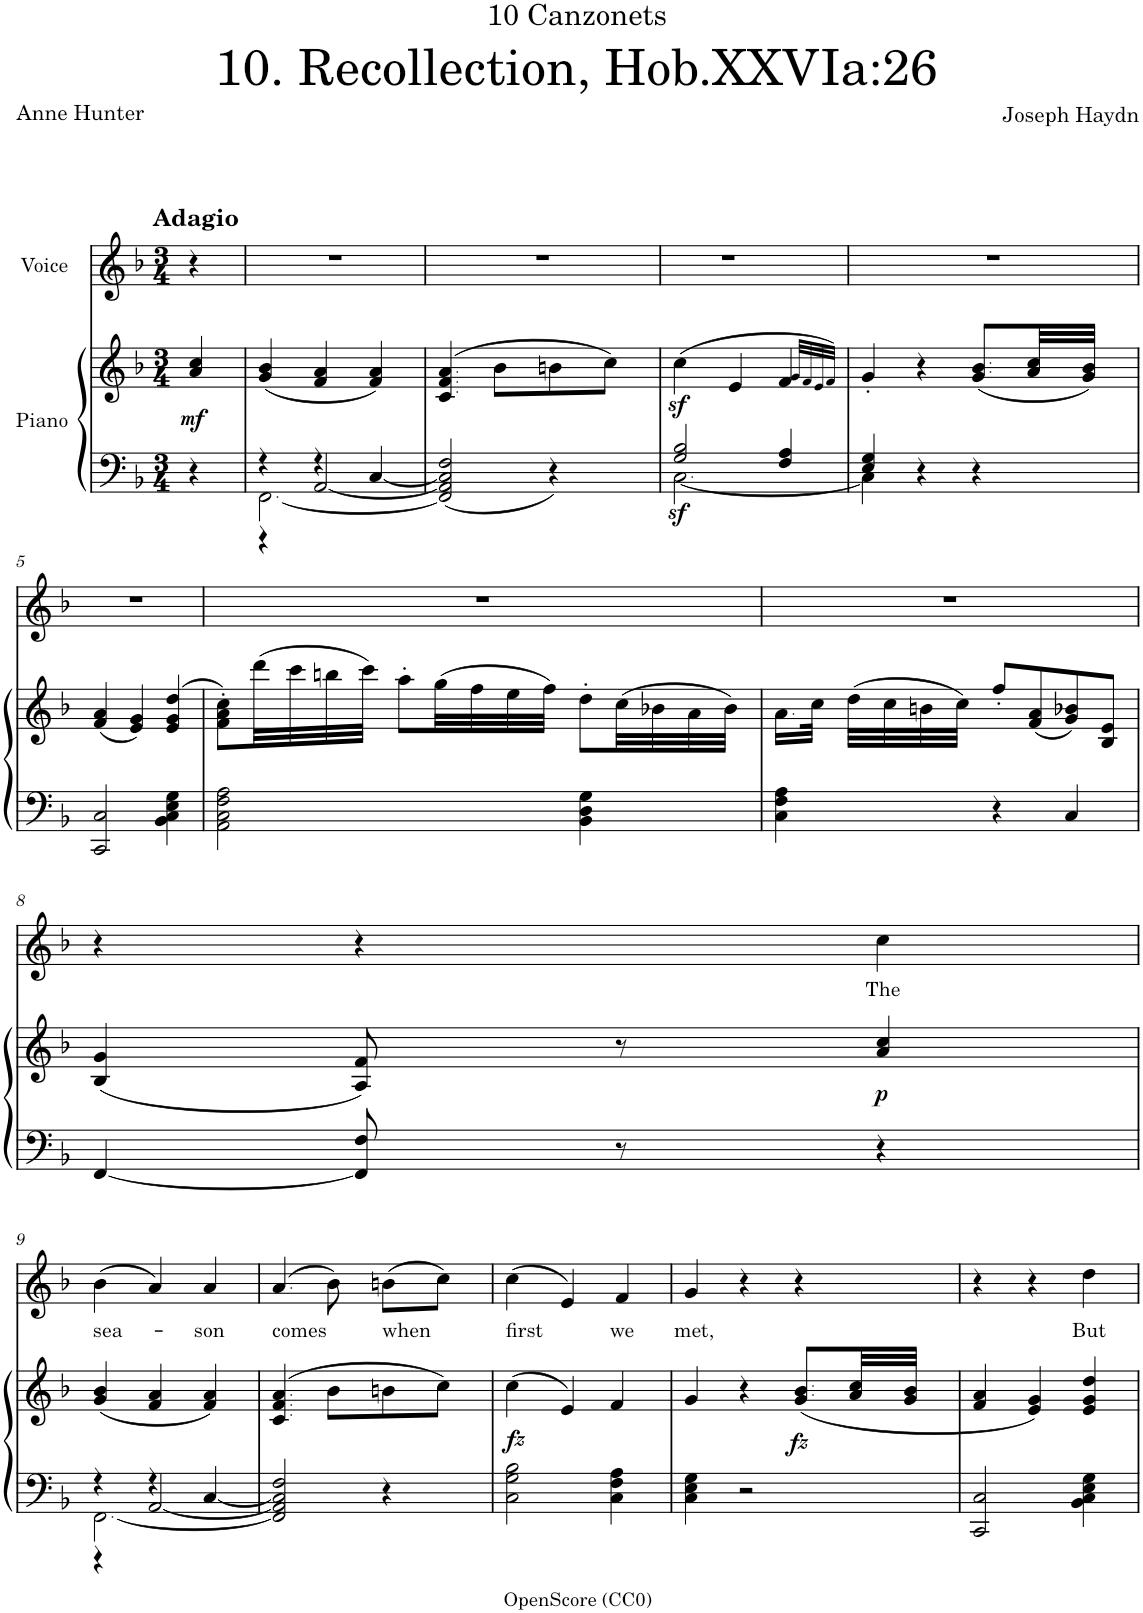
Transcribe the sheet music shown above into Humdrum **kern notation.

**kern	**kern	**dynam	**kern	**text
*part2	*part2	*part2	*part1	*part1
*staff3	*staff2	*staff2/3	*staff1	*staff1
*I"Piano	*	*	*I"Voice	*
*I'Pno	*	*	*	*
*clefF4	*clefG2	*	*clefG2	*
*k[b-]	*k[b-]	*	*k[b-]	*
*M3/4	*M3/4	*	*M3/4	*
=	=	=	=	=
!	!	!	!LO:TX:a:B:t=Adagio	!
!	!	!LO:DY:b	!	!
4r	4a/ 4cc/	mf	4r	.
=1	=1	=1	=1	=1
*^	*	*	*	*
*	*^	*	*	*	*
4r	[2.FF\	4r	(4g/ 4b-/	.	2.r	.
4r	.	[<2AA/	4f/ 4a/	.	.	.
[<4C/	.	.	4f/ 4a/)	.	.	.
*v	*v	*v	*	*	*	*
=2	=2	=2	=2	=2
2FF/] 2AA/] 2C/] 2F/	(4.c/ 4.f/ 4.a/	.	2.r	.
.	8b-\L	.	.	.
4r	8bn\	.	.	.
.	8cc\J)	.	.	.
=3	=3	=3	=3	=3
*^	*	*	*	*
!	!	!	!LO:DY:b=2	!	!
2G/ 2B-/	[2.C\	(4ccz<\	sf	2.r	.
.	.	4e/	.	.	.
4F/ 4A/	.	4f/	.	.	.
.	.	32qg/LLL	.	.	.
.	.	32qf/	.	.	.
.	.	32qe/	.	.	.
.	.	32qf/JJJ)	.	.	.
=4	=4	=4	=4	=4	=4
4E/ 4G/	4C\]	4g'/	.	2.r	.
4r	4ryy	4r	.	.	.
4r	4ryy	(8.g/ 8.b-/L	.	.	.
.	.	32a/ 32cc/LL	.	.	.
.	.	32g/ 32b-/JJJ)	.	.	.
*v	*v	*	*	*	*
!!LO:LB:g=z
=5	=5	=5	=5	=5
2CC/ 2C/	(4f/ 4a/	.	2.r	.
.	4e/ 4g/)	.	.	.
4BB-\ 4C\ 4E\ 4G\	(4e/ 4g/ 4dd/	.	.	.
=6	=6	=6	=6	=6
2AA\ 2C\ 2F\ 2A\	8f\' 8a\' 8cc\'L)	.	2.r	.
.	(32ddd\LL	.	.	.
.	32ccc\	.	.	.
.	32bbn\	.	.	.
.	32ccc\JJJ)	.	.	.
.	8aa'\L	.	.	.
.	(32gg\LL	.	.	.
.	32ff\	.	.	.
.	32ee\	.	.	.
.	32ff\JJJ)	.	.	.
4BB-\ 4D\ 4G\	8dd'\L	.	.	.
.	(32cc\LL	.	.	.
.	32b-X\	.	.	.
.	32a\	.	.	.
.	32b-\JJJ)	.	.	.
=7	=7	=7	=7	=7
4C\ 4F\ 4A\	16.a\LL	.	2.r	.
.	32cc\JJk	.	.	.
.	(32dd\LLL	.	.	.
.	32cc\	.	.	.
.	32bn\	.	.	.
.	32cc\JJJ)	.	.	.
4r	8ff'/L	.	.	.
.	(8f/ 8a/	.	.	.
4C/	8g/ 8b-X/)	.	.	.
.	8B-/ 8e/J	.	.	.
!!LO:LB:g=z
=8	=8	=8	=8	=8
[4FF/	(4B-/ 4g/	.	4r	.
8FF/] 8F/	8A/ 8f/)	.	4r	.
8r	8r	.	.	.
!	!	!LO:DY:b	!	!LO:LY:b
4r	4a/ 4cc/	p	4cc\	The
!!LO:LB:g=z
=9	=9	=9	=9	=9
*^	*	*	*	*
*	*^	*	*	*	*
!	!	!	!	!	!	!LO:LY:b
4r	[2.FF\	4r	(4g/ 4b-/	.	(4b-\	sea-
4r	.	[<2AA/	4f/ 4a/	.	4a/)	.
!	!	!	!	!	!	!LO:LY:b
[<4C/	.	.	4f/ 4a/)	.	4a/	-son
*v	*v	*v	*	*	*	*
=10	=10	=10	=10	=10
!	!	!	!	!LO:LY:b
2FF/] 2AA/] 2C/] 2F/	(4.c/ 4.f/ 4.a/	.	(4.a/	comes
.	8b-\L	.	8b-\)	.
!	!	!	!	!LO:LY:b
4r	8bn\	.	(8bn\L	when
.	8cc\J)	.	8cc\J)	.
=11	=11	=11	=11	=11
!	!	!LO:DY:b	!	!LO:LY:b
2C\ 2G\ 2B-\	(4cc\	fz	(4cc\	first
.	4e/)	.	4e/)	.
!	!	!	!	!LO:LY:b
4C\ 4F\ 4A\	4f/	.	4f/	we
=12	=12	=12	=12	=12
!	!	!	!	!LO:LY:b
4C\ 4E\ 4G\	4g/	.	4g/	met,
2r	4r	.	4r	.
!	!	!LO:DY:b	!	!
.	(8.g/ 8.b-/L	fz	4r	.
.	32a/ 32cc/LL	.	.	.
.	32g/ 32b-/JJJ	.	.	.
=13	=13	=13	=13	=13
2CC/ 2C/	4f/ 4a/	.	4r	.
.	4e/ 4g/)	.	4r	.
!	!	!	!	!LO:LY:b
4BB-\ 4C\ 4E\ 4G\	4e/ 4g/ 4dd/	.	4dd\	But
=	=	=	=	=
*-	*-	*-	*-	*-
